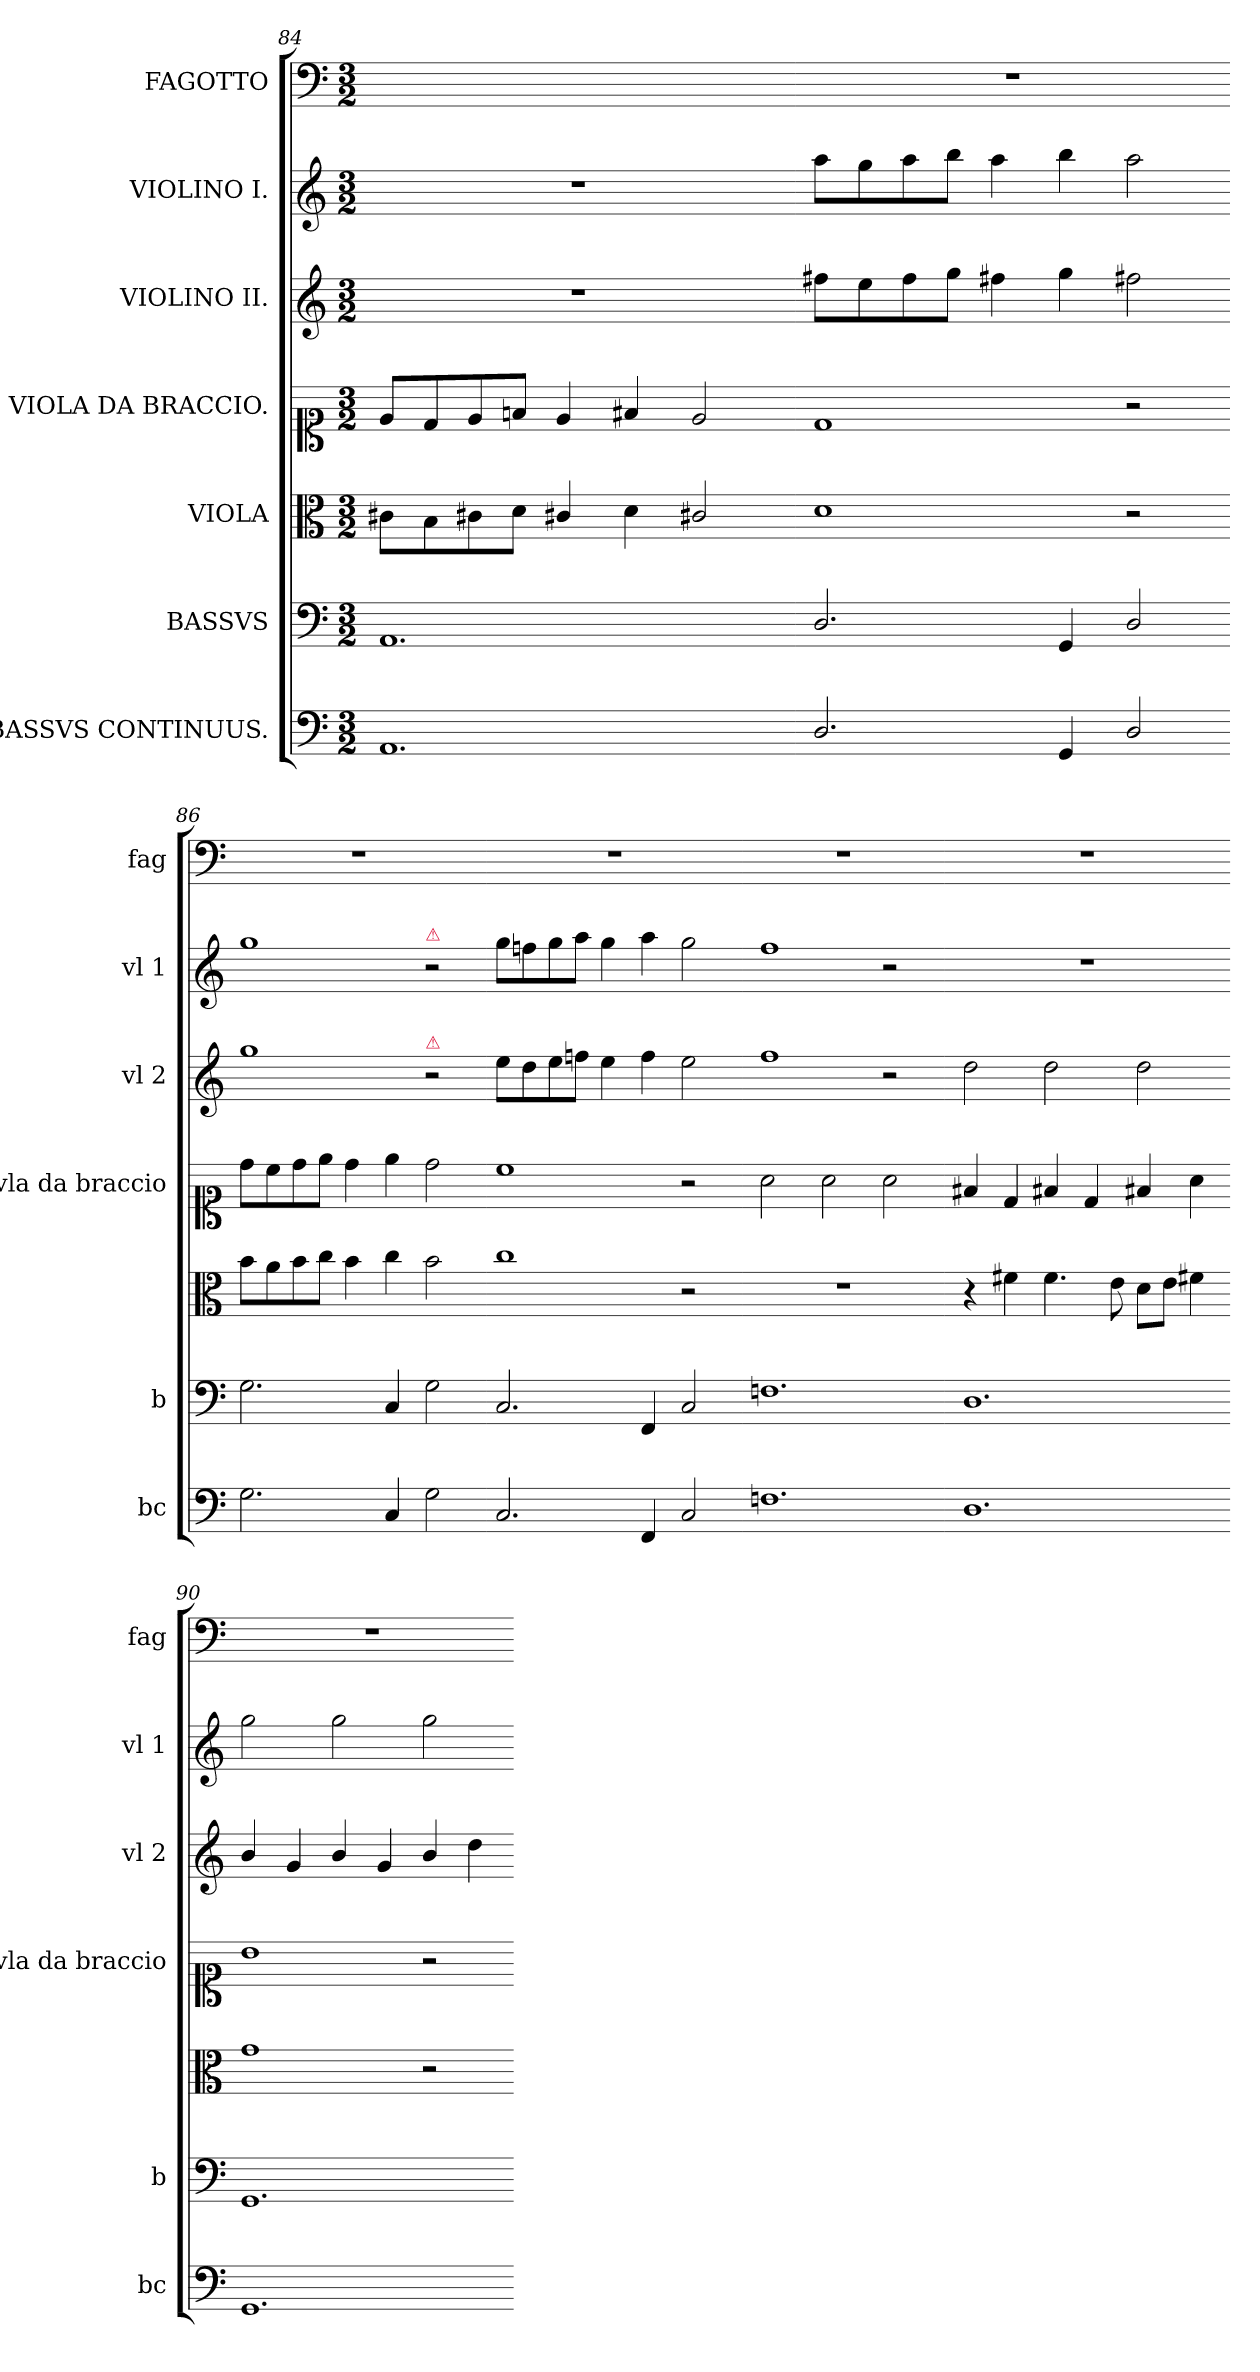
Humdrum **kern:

**kern	**kern	**kern	**kern	**kern	**kern	**kern
*part7	*part6	*part5	*part4	*part3	*part2	*part1
*staff7	*staff6	*staff5	*staff4	*staff3	*staff2	*staff1
*I"BASSVS CONTINUUS.	*I"BASSVS	*I"VIOLA	*I"VIOLA DA BRACCIO.	*I"VIOLINO II.	*I"VIOLINO I.	*I"FAGOTTO
*I'bc	*I'b	*	*I'vla da braccio	*I'vl 2	*I'vl 1	*I'fag
*clefF4	*clefF4	*clefC3	*clefC1	*clefG2	*clefG2	*clefF4
*k[]	*k[]	*k[]	*k[]	*k[]	*k[]	*k[]
*M3/2	*M3/2	*M3/2	*M3/2	*M3/2	*M3/2	*M3/2
=84	=84	=84	=84	=84	=84	=84
1.AA	1.AA	8c#X\L	8e/L	1.r	1.r	1.ryy
.	.	8B\	8d/	.	.	.
.	.	8c#X\	8e/	.	.	.
.	.	8d\J	8fn/J	.	.	.
.	.	4c#X/	4e/	.	.	.
.	.	4d\	4f#X/	.	.	.
.	.	2c#X/	2e/	.	.	.
=85-	=85-	=85-	=85-	=85-	=85-	=85-
2.D/	2.D/	1d	1d	8ff#X\L	8aa\L	1.r
.	.	.	.	8ee\	8gg\	.
.	.	.	.	8ff#\	8aa\	.
.	.	.	.	8gg\J	8bb\J	.
.	.	.	.	4ff#X\	4aa\	.
4GG/	4GG/	.	.	4gg\	4bb\	.
2D/	2D/	2r	2r	2ff#X\	2aa\	.
=86-	=86-	=86-	=86-	=86-	=86-	=86-
2.G\	2.G\	8b\L	8dd\L	1gg	1gg	1.r
.	.	8a\	8cc\	.	.	.
.	.	8b\	8dd\	.	.	.
.	.	8cc\J	8ee\J	.	.	.
.	.	4b\	4dd\	.	.	.
4C/	4C/	4cc\	4ee\	.	.	.
!	!	!	!	!	!LO:TX:a:color=crimson:t=⚠	!
!	!	!	!	!LO:TX:a:color=crimson:t=⚠	!	!
2G\	2G\	2b\	2dd\	2r	2r	.
=87-	=87-	=87-	=87-	=87-	=87-	=87-
2.C/	2.C/	1cc	1cc	8ee\L	8gg\L	1.r
.	.	.	.	8dd\	8ffn\	.
.	.	.	.	8ee\	8gg\	.
.	.	.	.	8ffn\J	8aa\J	.
.	.	.	.	4ee\	4gg\	.
4FF/	4FF/	.	.	4ff\	4aa\	.
2C/	2C/	2r	2r	2ee\	2gg\	.
=88-	=88-	=88-	=88-	=88-	=88-	=88-
1.Fn	1.Fn	1.r	2a\	1ff	1ff	1.r
.	.	.	2a\	.	.	.
.	.	.	2a\	2r	2r	.
=89-	=89-	=89-	=89-	=89-	=89-	=89-
1.D	1.D	4r	4f#X/	2dd\	1.r	1.r
.	.	4f#X\	4d/	.	.	.
.	.	4.f#\	4f#X/	2dd\	.	.
.	.	.	4d/	.	.	.
.	.	8e\	.	.	.	.
.	.	8d\L	4f#X/	2dd\	.	.
.	.	8e\J	.	.	.	.
.	.	4f#X\	4a\	.	.	.
=90-	=90-	=90-	=90-	=90-	=90-	=90-
1.GG	1.GG	1g	1b	4b/	2gg\	1.r
.	.	.	.	4g/	.	.
.	.	.	.	4b/	2gg\	.
.	.	.	.	4g/	.	.
.	.	2r	2r	4b/	2gg\	.
.	.	.	.	4dd\	.	.
=-	=-	=-	=-	=-	=-	=-
*-	*-	*-	*-	*-	*-	*-
